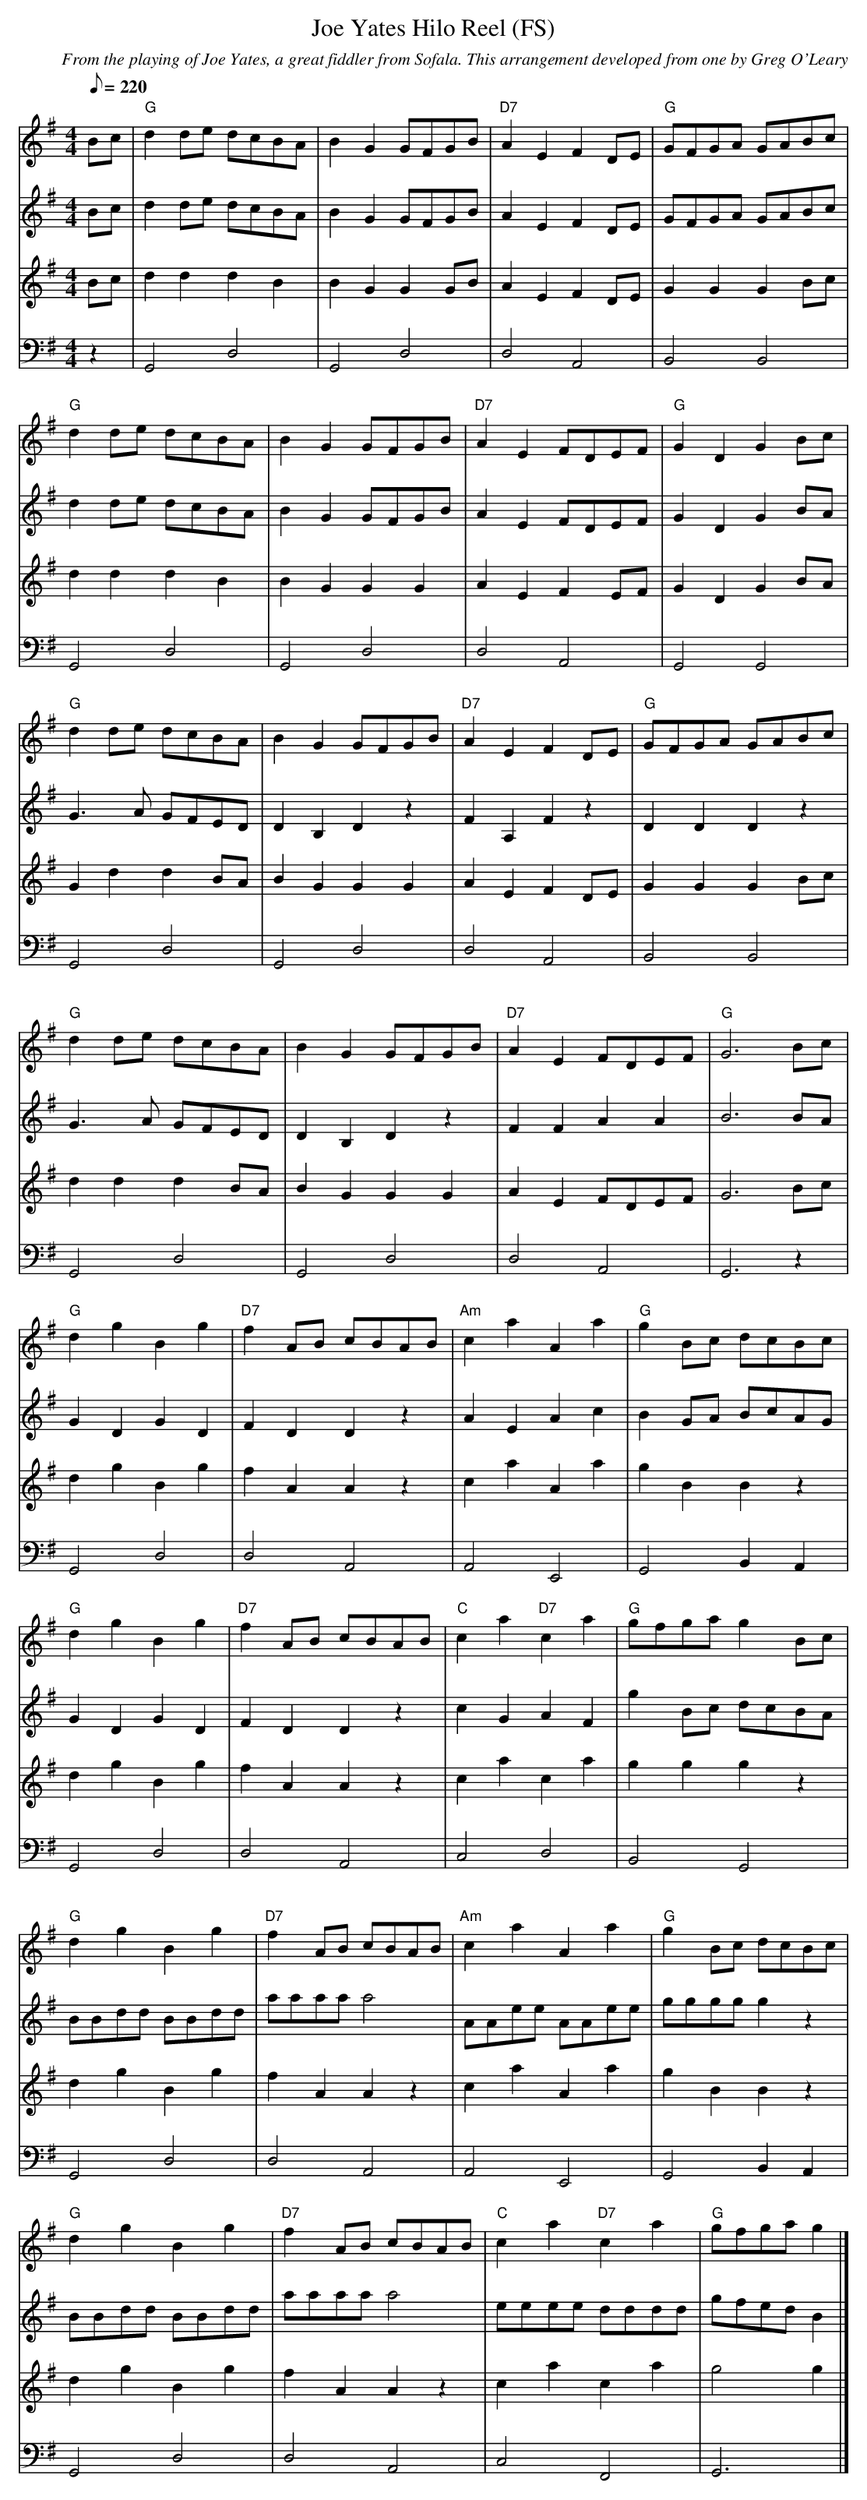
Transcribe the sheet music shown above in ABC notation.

X:1
T:Joe Yates Hilo Reel (FS)
M:4/4
L:1/8
Q:220
C:From the playing of Joe Yates, a great fiddler from Sofala. This arrangement developed from one by Greg O'Leary
K:G
V:1
Bc|"G"d2de dcBA|B2G2GFGB|"D7"A2E2F2DE|"G"GFGA GABc|
"G"d2de dcBA|B2G2GFGB|"D7"A2E2 FDEF|"G"G2D2G2 Bc|
"G"d2de dcBA|B2G2GFGB|"D7"A2E2F2DE|"G"GFGA GABc|
"G"d2de dcBA|B2G2GFGB|"D7"A2E2 FDEF|"G"G6Bc|
"G"d2g2B2g2|"D7"f2AB cBAB|"Am"c2a2A2a2|"G"g2Bc dcBc|
"G"d2g2B2g2|"D7"f2AB cBAB|"C"c2a2"D7"c2a2|"G"gfgag2Bc|
"G"d2g2B2g2|"D7"f2AB cBAB|"Am"c2a2A2a2|"G"g2Bc dcBc|
"G"d2g2B2g2|"D7"f2AB cBAB|"C"c2a2"D7"c2a2|"G"gfgag2|]
V:2
Bc|d2de dcBA|B2G2GFGB|A2E2F2DE|GFGA GABc|
d2de dcBA|B2G2GFGB|A2E2 FDEF|G2D2G2 BA|
G3A GFED|D2B,2D2z2|F2A,2F2z2|D2D2D2z2|
G3A GFED|D2B,2D2z2|F2F2A2A2|B6BA|
G2D2G2D2|F2D2D2z2|A2E2A2c2|B2GA BcAG|
G2D2G2D2|F2D2D2z2|c2G2A2F2|g2Bc dcBA|
BBdd BBdd|aaaa a4|AAee AAee|gggg g2z2|
BBdd BBdd|aaaa a4|eeee dddd|gfedB2|]
V:3
Bc|d2d2 d2B2|B2G2G2GB|A2E2F2DE|G2G2 G2Bc|
d2d2 d2B2|B2G2G2G2|A2E2 F2EF|G2D2G2 BA|
G2d2 d2BA|B2G2G2G2|A2E2F2DE|G2G2 G2Bc|
d2d2 d2BA|B2G2G2G2|A2E2 FDEF|G6Bc|
d2g2B2g2|f2A2 A2z2|c2a2A2a2|g2B2B2z2|
d2g2B2g2|f2A2 A2z2|c2a2c2a2|g2g2g2z2|
d2g2B2g2|f2A2 A2z2|c2a2A2a2|g2B2B2z2|
d2g2B2g2|f2A2 A2z2|c2a2c2a2|g4g2|]
V:4 clef=bass
z2|G,,4D,4|G,,4D,4|D,4A,,4|B,,4B,,4|
G,,4D,4|G,,4D,4|D,4A,,4|G,,4G,,4|
G,,4D,4|G,,4D,4|D,4A,,4|B,,4B,,4|
G,,4D,4|G,,4D,4|D,4A,,4|G,,6z2|
G,,4D,4|D,4A,,4|A,,4E,,4|G,,4B,,2A,,2|
G,,4D,4|D,4A,,4|C,4D,4|B,,4G,,4|
G,,4D,4|D,4A,,4|A,,4E,,4|G,,4B,,2A,,2|
G,,4D,4|D,4A,,4|C,4F,,4|G,,6|]
